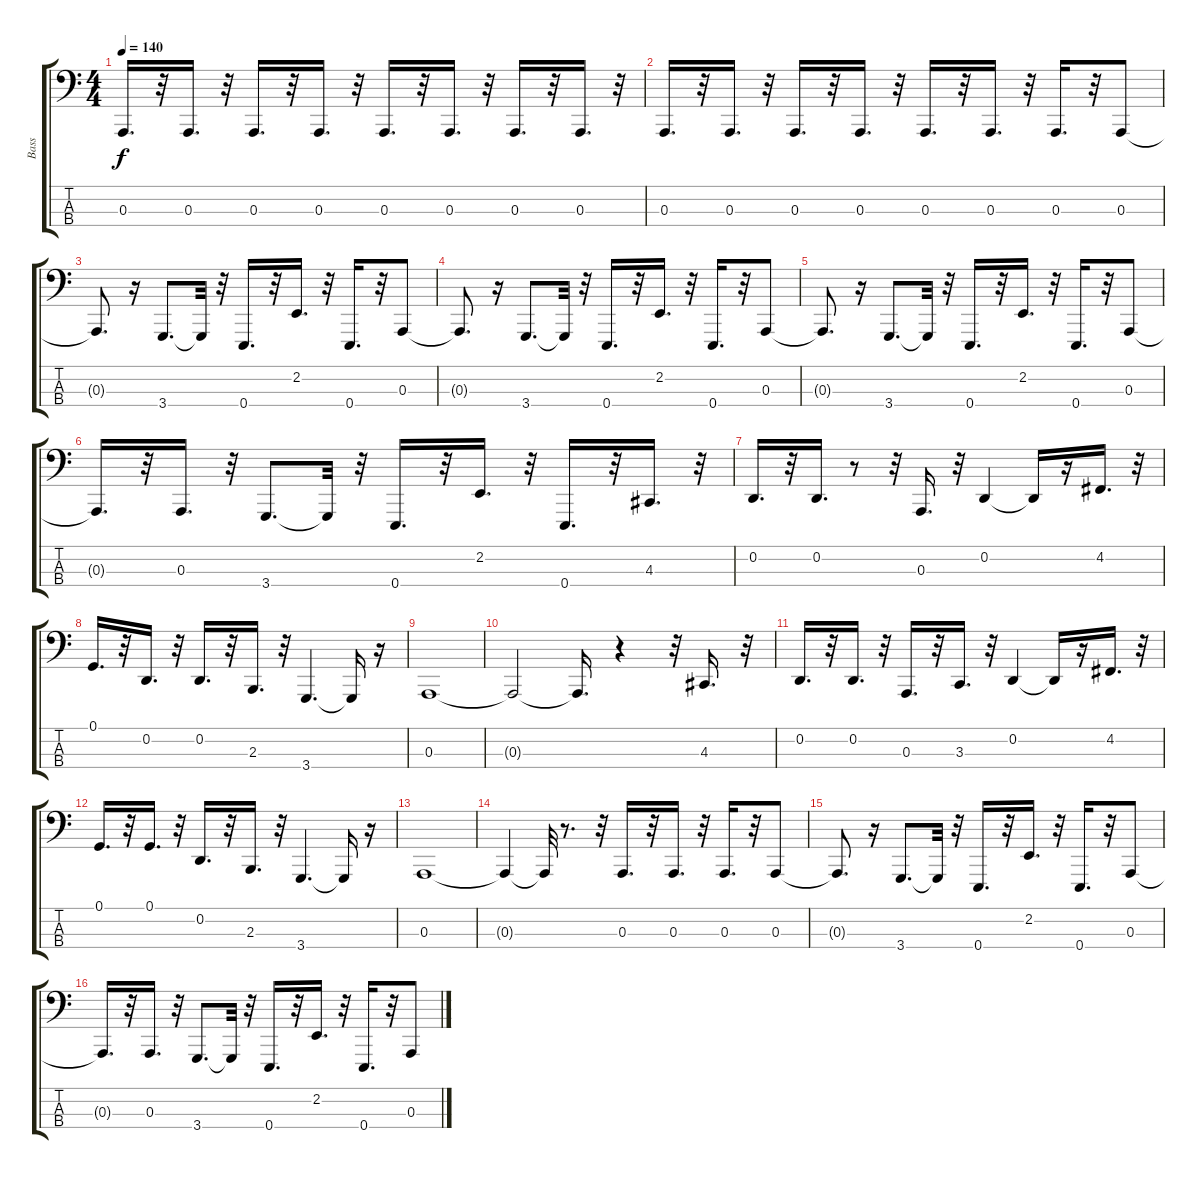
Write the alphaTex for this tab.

\track ("Bass" "Bass") {instrument acousticgrandpiano}
\staff {score tabs}
\tuning (G2 D2 A1 E1) {hide}
\ts (4 4)
\tempo 140
\clef f4
\ks c
0.3.16{d dy f} r.32 0.3.16{d} r.32 0.3.16{d} r.32 0.3.16{d} r.32 0.3.16{d} r.32 0.3.16{d} r.32 0.3.16{d} r.32 0.3.16{d} r.32 |
0.3.16{d} r.32 0.3.16{d} r.32 0.3.16{d} r.32 0.3.16{d} r.32 0.3.16{d} r.32 0.3.16{d} r.32 0.3.16{d} r.32 0.3.8 |
0.3{t}.8{d} r.16 3.4.8{d} 3.4{t}.32 r.32 0.4.16{d} r.32 2.2.16{d} r.32 0.4.16{d} r.32 0.3.8 |
0.3{t}.8{d} r.16 3.4.8{d} 3.4{t}.32 r.32 0.4.16{d} r.32 2.2.16{d} r.32 0.4.16{d} r.32 0.3.8 |
0.3{t}.8{d} r.16 3.4.8{d} 3.4{t}.32 r.32 0.4.16{d} r.32 2.2.16{d} r.32 0.4.16{d} r.32 0.3.8 |
0.3{t}.16{d} r.32 0.3.16{d} r.32 3.4.8{d} 3.4{t}.32 r.32 0.4.16{d} r.32 2.2.16{d} r.32 0.4.16{d} r.32 4.3.16{d} r.32 |
0.2.16{d} r.32 0.2.16{d} r.8 r.32 0.3.16{d} r.32 0.2.4 0.2{t}.16 r.16 4.2.16{d} r.32 |
0.1.16{d} r.32 0.2.16{d} r.32 0.2.16{d} r.32 2.3.16{d} r.32 3.4.4{d} 3.4{t}.16 r.16 |
0.3.1 |
0.3{t}.2 0.3{t}.16{d} r.4 r.32 4.3.16{d} r.32 |
0.2.16{d} r.32 0.2.16{d} r.32 0.3.16{d} r.32 3.3.16{d} r.32 0.2.4 0.2{t}.16 r.16 4.2.16{d} r.32 |
0.1.16{d} r.32 0.1.16{d} r.32 0.2.16{d} r.32 2.3.16{d} r.32 3.4.4{d} 3.4{t}.16 r.16 |
0.3.1 |
0.3{t}.4 0.3{t}.32 r.8{d} r.32 0.3.16{d} r.32 0.3.16{d} r.32 0.3.16{d} r.32 0.3.8 |
0.3{t}.8{d} r.16 3.4.8{d} 3.4{t}.32 r.32 0.4.16{d} r.32 2.2.16{d} r.32 0.4.16{d} r.32 0.3.8 |
0.3{t}.16{d} r.32 0.3.16{d} r.32 3.4.8{d} 3.4{t}.32 r.32 0.4.16{d} r.32 2.2.16{d} r.32 0.4.16{d} r.32 0.3.8
